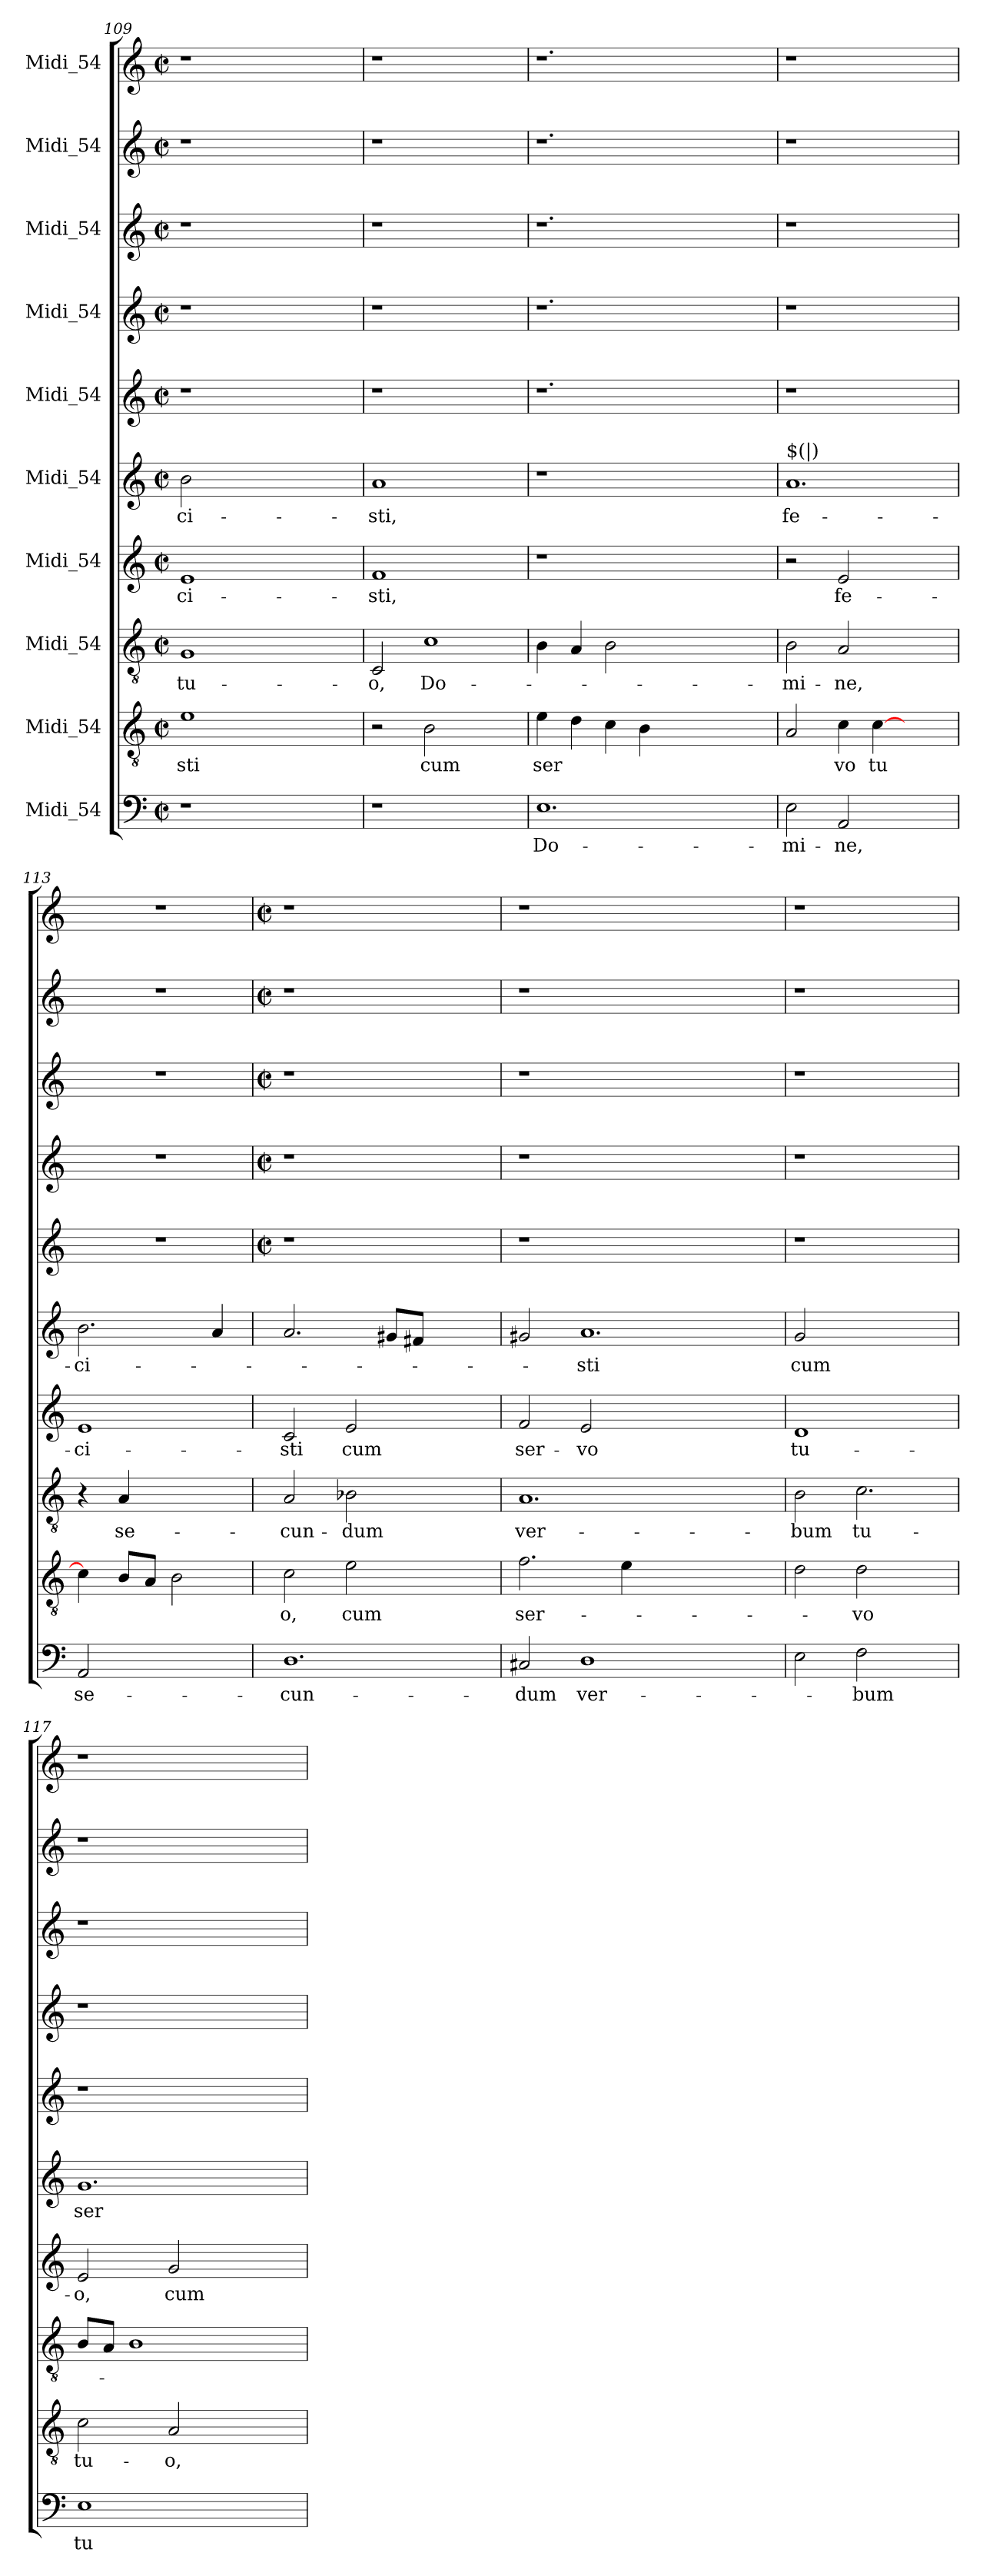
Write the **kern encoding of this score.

**kern	**text	**kern	**text	**kern	**text	**kern	**text	**kern	**text	**kern	**kern	**kern	**kern	**kern
*part10	*part10	*part9	*part9	*part8	*part8	*part7	*part7	*part6	*part6	*part5	*part4	*part3	*part2	*part1
*staff10	*staff10	*staff9	*staff9	*staff8	*staff8	*staff7	*staff7	*staff6	*staff6	*staff5	*staff4	*staff3	*staff2	*staff1
*I"Midi_54	*	*I"Midi_54	*	*I"Midi_54	*	*I"Midi_54	*	*I"Midi_54	*	*I"Midi_54	*I"Midi_54	*I"Midi_54	*I"Midi_54	*I"Midi_54
!!LO:PB:g=z
*clefF4	*	*clefGv2	*	*clefGv2	*	*clefG2	*	*clefG2	*	*clefG2	*clefG2	*clefG2	*clefG2	*clefG2
*k[]	*	*k[]	*	*k[]	*	*k[]	*	*k[]	*	*k[]	*k[]	*k[]	*k[]	*k[]
*M2/2	*	*M2/2	*	*M2/2	*	*M2/2	*	*M2/2	*	*M2/2	*M2/2	*M2/2	*M2/2	*M2/2
*met(c|)	*	*met(c|)	*	*met(c|)	*	*met(c|)	*	*met(c|)	*	*met(c|)	*met(c|)	*met(c|)	*met(c|)	*met(c|)
=109	=109	=109	=109	=109	=109	=109	=109	=109	=109	=109	=109	=109	=109	=109
!	!	!	!LO:LY:b	!	!LO:LY:b	!	!LO:LY:b	!	!LO:LY:b	!	!	!	!	!
1r	.	1e	-sti	1G	tu-	1e	-ci-	2b\	-ci-	1r	1r	1r	1r	1r
.	.	.	.	.	.	.	.	1.ryy	.	.	.	.	.	.
1ryy	.	1ryy	.	1ryy	.	1ryy	.	.	.	1ryy	1ryy	1ryy	1ryy	1ryy
!!LO:PB:g=z
=110	=110	=110	=110	=110	=110	=110	=110	=110	=110	=110	=110	=110	=110	=110
!	!	!	!	!	!LO:LY:b	!	!LO:LY:b	!	!LO:LY:b	!	!	!	!	!
1r	.	2r	.	2C/	-o,	1f	-sti,	1a	-sti,	1r	1r	1r	1r	1r
!	!	!	!LO:LY:b	!	!LO:LY:b	!	!	!	!	!	!	!	!	!
.	.	2B\	cum	1c	Do-	.	.	.	.	.	.	.	.	.
2ryy	.	2ryy	.	.	.	2ryy	.	2ryy	.	2ryy	2ryy	2ryy	2ryy	2ryy
=111	=111	=111	=111	=111	=111	=111	=111	=111	=111	=111	=111	=111	=111	=111
!	!LO:LY:b	!	!LO:LY:b	!	!	!	!	!	!	!	!	!	!	!
1.E	Do-	4e\	ser	4B\	.	1r	.	1r	.	1.r	1.r	1.r	1.r	1.r
.	.	4d\	.	4A/	.	.	.	.	.	.	.	.	.	.
.	.	4c\	.	2B\	.	.	.	.	.	.	.	.	.	.
.	.	4B\	.	.	.	.	.	.	.	.	.	.	.	.
.	.	1ryy	.	1ryy	.	1ryy	.	1ryy	.	.	.	.	.	.
2ryy	.	.	.	.	.	.	.	.	.	2ryy	2ryy	2ryy	2ryy	2ryy
=112	=112	=112	=112	=112	=112	=112	=112	=112	=112	=112	=112	=112	=112	=112
!	!	!	!	!	!	!	!	!LO:TX:a:t=$(|)	!	!	!	!	!	!
!	!LO:LY:b	!	!	!	!LO:LY:b	!	!	!	!LO:LY:b	!	!	!	!	!
2E\	-mi-	2A/	.	2B\	-mi-	2r	.	1.a	fe-	1r	1r	1r	1r	1r
!	!LO:LY:b	!	!LO:LY:b	!	!LO:LY:b	!	!LO:LY:b	!	!	!	!	!	!	!
2AA/	-ne,	4c\	vo	2A/	-ne,	2e/	fe-	.	.	.	.	.	.	.
!	!	!	!LO:LY:b	!	!	!	!	!	!	!	!	!	!	!
.	.	[4c\	tu-	.	.	.	.	.	.	.	.	.	.	.
2ryy	.	2ryy	.	2ryy	.	2ryy	.	.	.	2ryy	2ryy	2ryy	2ryy	2ryy
!!LO:PB:g=z
=113	=113	=113	=113	=113	=113	=113	=113	=113	=113	=113	=113	=113	=113	=113
!	!LO:LY:b	!	!LO:LY:b	!	!	!	!LO:LY:b	!	!LO:LY:b	!	!	!	!	!
2AA/	se-	4c\]	--	4r	.	1e	-ci-	2.b\	-ci-	1r	1r	1r	1r	1r
!	!	!	!	!	!LO:LY:b	!	!	!	!	!	!	!	!	!
.	.	8B/L	.	4A/	se-	.	.	.	.	.	.	.	.	.
.	.	8A/J	.	.	.	.	.	.	.	.	.	.	.	.
2ryy	.	2B\	.	2ryy	.	.	.	.	.	.	.	.	.	.
.	.	.	.	.	.	.	.	4a/	.	.	.	.	.	.
!!LO:PB:g=z
=114	=114	=114	=114	=114	=114	=114	=114	=114	=114	=114	=114	=114	=114	=114
*	*	*	*	*	*	*	*	*	*	*M2/2	*M2/2	*M2/2	*M2/2	*M2/2
*	*	*	*	*	*	*	*	*	*	*met(c|)	*met(c|)	*met(c|)	*met(c|)	*met(c|)
!	!LO:LY:b	!	!LO:LY:b	!	!LO:LY:b	!	!LO:LY:b	!	!	!	!	!	!	!
1.D	-cun-	2c\	o,	2A/	-cun-	2c/	-sti	2.a/	.	1r	1r	1r	1r	1r
!	!	!	!LO:LY:b	!	!LO:LY:b	!	!LO:LY:b	!	!	!	!	!	!	!
.	.	2e\	cum	2B-X\	-dum	2e/	cum	.	.	.	.	.	.	.
.	.	.	.	.	.	.	.	8g#X/L	.	.	.	.	.	.
.	.	.	.	.	.	.	.	8f#X/J	.	.	.	.	.	.
.	.	2ryy	.	2ryy	.	2ryy	.	2ryy	.	2ryy	2ryy	2ryy	2ryy	2ryy
=115	=115	=115	=115	=115	=115	=115	=115	=115	=115	=115	=115	=115	=115	=115
!	!LO:LY:b	!	!LO:LY:b	!	!LO:LY:b	!	!LO:LY:b	!	!	!	!	!	!	!
2C#X/	-dum	2.f\	ser-	1.A	ver-	2f/	ser-	2g#X/	.	1r	1r	1r	1r	1r
!	!LO:LY:b	!	!	!	!	!	!LO:LY:b	!	!LO:LY:b	!	!	!	!	!
1D	ver-	.	.	.	.	2e/	-vo	1.a	-sti	.	.	.	.	.
.	.	4e\	.	.	.	.	.	.	.	.	.	.	.	.
.	.	1ryy	.	.	.	1ryy	.	.	.	1ryy	1ryy	1ryy	1ryy	1ryy
2ryy	.	.	.	2ryy	.	.	.	.	.	.	.	.	.	.
!!LO:PB:g=z
=116	=116	=116	=116	=116	=116	=116	=116	=116	=116	=116	=116	=116	=116	=116
!	!	!	!	!	!LO:LY:b	!	!LO:LY:b	!	!LO:LY:b	!	!	!	!	!
2E\	.	2d\	.	2B\	-bum	1d	tu-	2g/	cum	1r	1r	1r	1r	1r
!	!LO:LY:b	!	!LO:LY:b	!	!LO:LY:b	!	!	!	!	!	!	!	!	!
2F\	-bum	2d\	-vo	2.c\	tu-	.	.	2.ryy	.	.	.	.	.	.
4ryy	.	4ryy	.	.	.	4ryy	.	.	.	4ryy	4ryy	4ryy	4ryy	4ryy
!!LO:PB:g=z
=117	=117	=117	=117	=117	=117	=117	=117	=117	=117	=117	=117	=117	=117	=117
!	!LO:LY:b	!	!LO:LY:b	!	!	!	!LO:LY:b	!	!LO:LY:b	!	!	!	!	!
1E	tu-	2c\	tu-	8B/L	.	2e/	-o,	1.g	ser-	1r	1r	1r	1r	1r
.	.	.	.	8A/J	.	.	.	.	.	.	.	.	.	.
.	.	.	.	1B	.	.	.	.	.	.	.	.	.	.
!	!	!	!LO:LY:b	!	!	!	!LO:LY:b	!	!	!	!	!	!	!
.	.	2A/	-o,	.	.	2g/	cum	.	.	.	.	.	.	.
2ryy	.	2ryy	.	.	.	2ryy	.	.	.	2ryy	2ryy	2ryy	2ryy	2ryy
.	.	.	.	4ryy	.	.	.	.	.	.	.	.	.	.
=	=	=	=	=	=	=	=	=	=	=	=	=	=	=
*-	*-	*-	*-	*-	*-	*-	*-	*-	*-	*-	*-	*-	*-	*-
